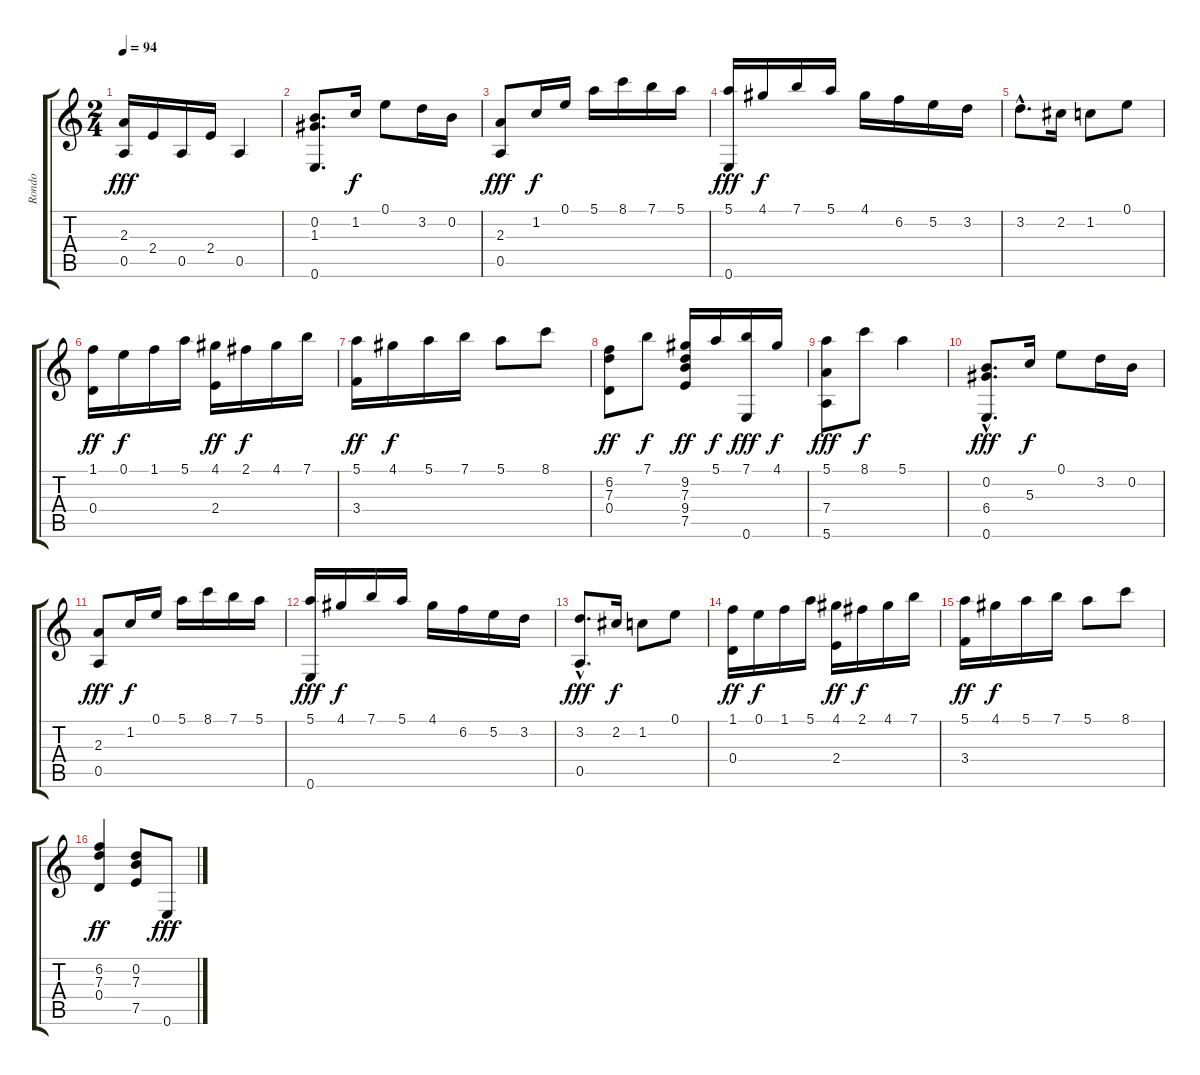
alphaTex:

\track ("Rondo" "Rondo") {instrument acousticguitarnylon}
\staff {score tabs}
\tuning (E4 B3 G3 D3 A2 E2) {hide}
\ts (2 4)
\tempo 94
\clef g2
\ks c
(2.3 0.5).16{dy fff} 2.4.16 0.5.16 2.4.16 0.5.4 |
(0.2 1.3 0.6).8{d} 1.2.16{dy f} 0.1.8 3.2.16 0.2.16 |
(2.3 0.5).8{dy fff} 1.2.16{dy f} 0.1.16 5.1.16 8.1.16 7.1.16 5.1.16 |
(5.1 0.6).16{dy fff} 4.1.16{dy f} 7.1.16 5.1.16 4.1.16 6.2.16 5.2.16 3.2.16 |
3.2{hac}.8{d} 2.2.16 1.2.8 0.1.8 |
(1.1 0.4).16{dy ff} 0.1.16{dy f} 1.1.16 5.1.16 (4.1 2.4).16{dy ff} 2.1.16{dy f} 4.1.16 7.1.16 |
(5.1 3.4).16{dy ff} 4.1.16{dy f} 5.1.16 7.1.16 5.1.8 8.1.8 |
(6.2 7.3 0.4).8{dy ff} 7.1.8{dy f} (9.2 7.3 9.4 7.5).16{dy ff} 5.1.16{dy f} (7.1 0.6).16{dy fff} 4.1.16{dy f} |
(5.1 7.4 5.6).8{dy fff} 8.1.8{dy f} 5.1.4 |
(0.2{hac} 6.4 0.6).8{d dy fff} 5.3.16{dy f} 0.1.8 3.2.16 0.2.16 |
(2.3 0.5).8{dy fff} 1.2.16{dy f} 0.1.16 5.1.16 8.1.16 7.1.16 5.1.16 |
(5.1 0.6).16{dy fff} 4.1.16{dy f} 7.1.16 5.1.16 4.1.16 6.2.16 5.2.16 3.2.16 |
(3.2{hac} 0.5).8{d dy fff} 2.2.16{dy f} 1.2.8 0.1.8 |
(1.1 0.4).16{dy ff} 0.1.16{dy f} 1.1.16 5.1.16 (4.1 2.4).16{dy ff} 2.1.16{dy f} 4.1.16 7.1.16 |
(5.1 3.4).16{dy ff} 4.1.16{dy f} 5.1.16 7.1.16 5.1.8 8.1.8 |
(6.2 7.3 0.4).4{dy ff} (0.2 7.3 7.5).8 0.6.8{dy fff}
